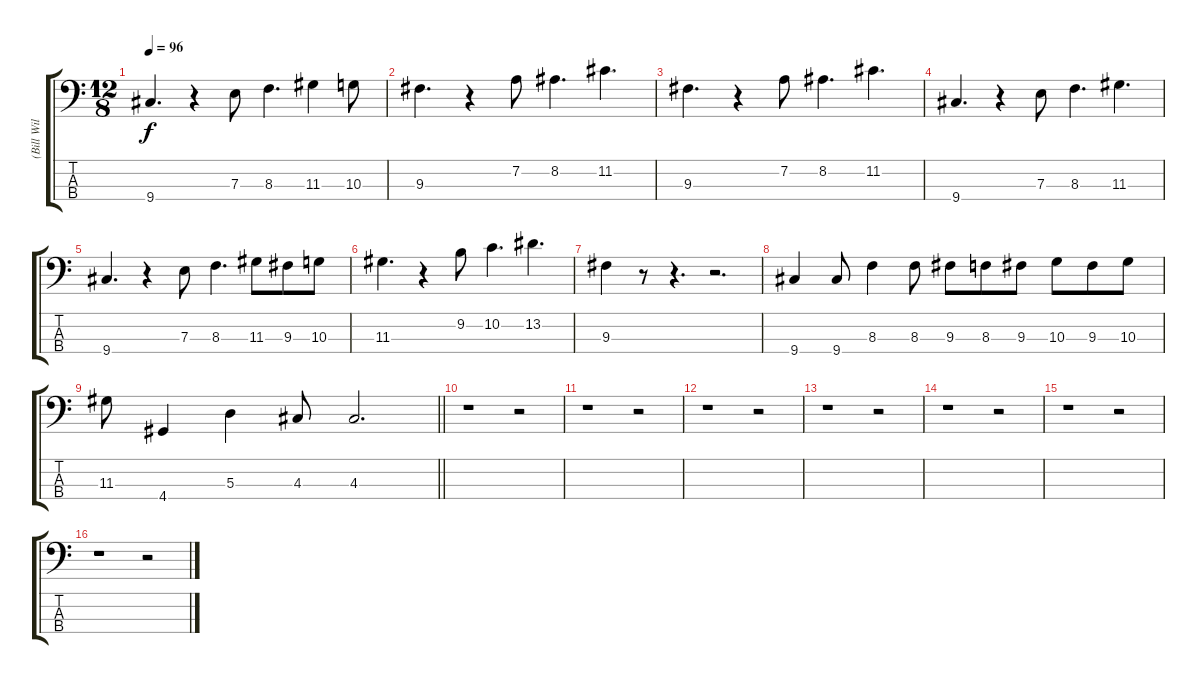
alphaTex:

\track (" (Bill Willis)-Electric Bass (Finger)" " (Bill Wil") {instrument electricbassfinger}
\staff {score tabs}
\tuning (G2 D2 A1 E1) {hide}
\ts (12 8)
\tempo 96
\clef f4
\ks c
9.4.4{d dy f} r.4 7.3.8 8.3.4{d} 11.3.4 10.3.8 |
9.3.4{d} r.4 7.2.8 8.2.4{d} 11.2.4{d} |
9.3.4{d} r.4 7.2.8 8.2.4{d} 11.2.4{d} |
9.4.4{d} r.4 7.3.8 8.3.4{d} 11.3.4{d} |
9.4.4{d} r.4 7.3.8 8.3.4{d} 11.3.8 9.3.8 10.3.8 |
11.3.4{d} r.4 9.2.8 10.2.4{d} 13.2.4{d} |
9.3.4 r.8 r.4{d} r.2{d} |
9.4.4 9.4.8 8.3.4 8.3.8 9.3.8 8.3.8 9.3.8 10.3.8 9.3.8 10.3.8 |
\barLineRight lightlight
11.3.8 4.4.4 5.3.4 4.3.8 4.3.2{d} |
r.1 r.2 |
r.1 r.2 |
r.1 r.2 |
r.1 r.2 |
r.1 r.2 |
r.1 r.2 |
r.1 r.2
